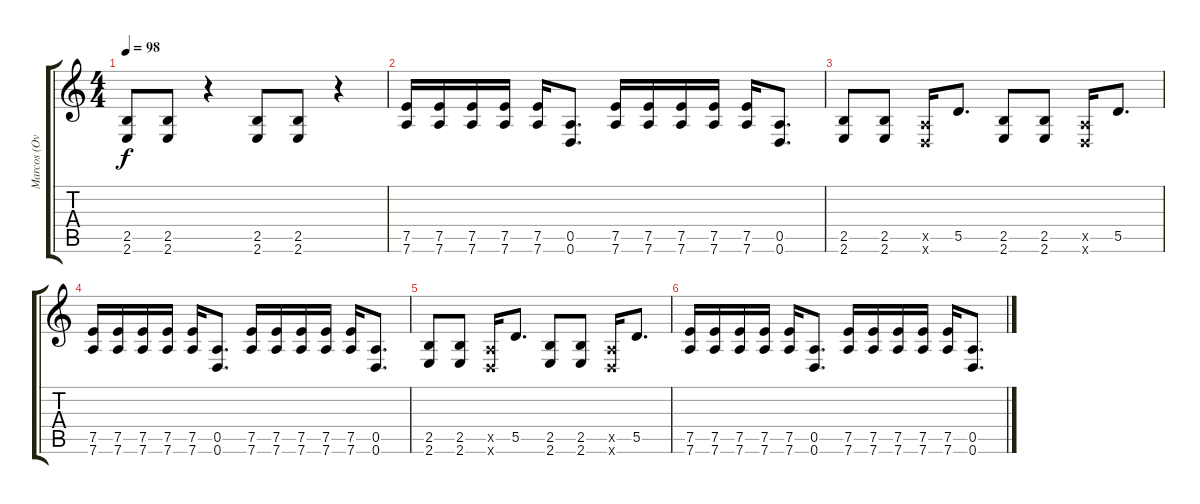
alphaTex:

\track ("Marcos (Ovrdriven)" "Marcos (Ov") {instrument overdrivenguitar}
\staff {score tabs}
\tuning (E4 B3 G3 D3 A2 D2) {hide}
\ts (4 4)
\tempo 98
\clef g2
\ks c
(2.5 2.6).8{dy f} (2.5 2.6).8 r.4 (2.5 2.6).8 (2.5 2.6).8 r.4 |
(7.5 7.6).16 (7.5 7.6).16 (7.5 7.6).16 (7.5 7.6).16 (7.5 7.6).16 (0.5 0.6).8{d} (7.5 7.6).16 (7.5 7.6).16 (7.5 7.6).16 (7.5 7.6).16 (7.5 7.6).16 (0.5 0.6).8{d} |
(2.5 2.6).8 (2.5 2.6).8 (0.5{x} 0.6{x}).16 5.5.8{d} (2.5 2.6).8 (2.5 2.6).8 (0.5{x} 0.6{x}).16 5.5.8{d} |
(7.5 7.6).16 (7.5 7.6).16 (7.5 7.6).16 (7.5 7.6).16 (7.5 7.6).16 (0.5 0.6).8{d} (7.5 7.6).16 (7.5 7.6).16 (7.5 7.6).16 (7.5 7.6).16 (7.5 7.6).16 (0.5 0.6).8{d} |
(2.5 2.6).8 (2.5 2.6).8 (0.5{x} 0.6{x}).16 5.5.8{d} (2.5 2.6).8 (2.5 2.6).8 (0.5{x} 0.6{x}).16 5.5.8{d} |
(7.5 7.6).16 (7.5 7.6).16 (7.5 7.6).16 (7.5 7.6).16 (7.5 7.6).16 (0.5 0.6).8{d} (7.5 7.6).16 (7.5 7.6).16 (7.5 7.6).16 (7.5 7.6).16 (7.5 7.6).16 (0.5 0.6).8{d}
